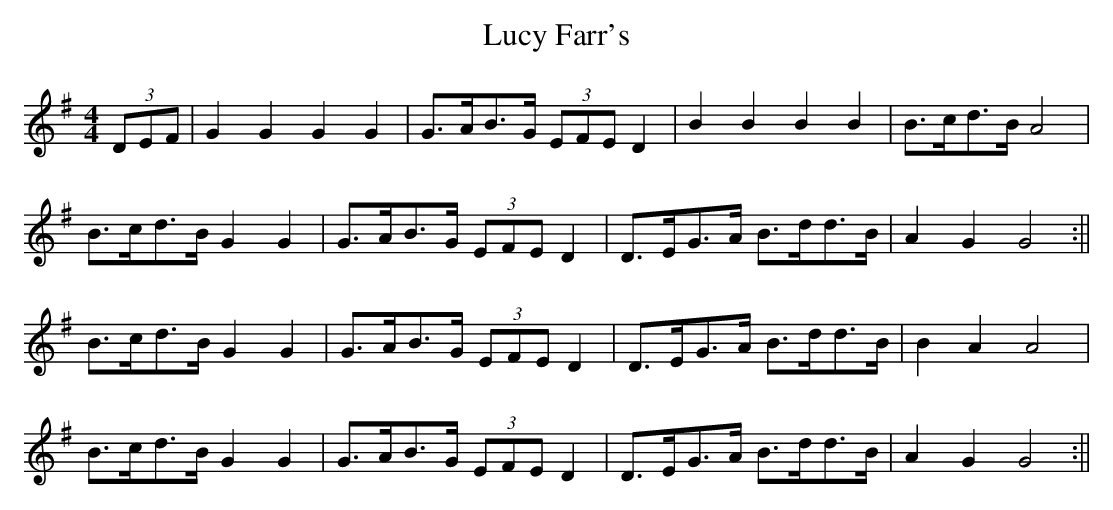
X:1
T:Lucy Farr's
M:4/4
L:1/8
K:G
(3DEF|G2 G2 G2 G2|G>AB>G (3EFE D2|B2 B2 B2 B2|B>cd>B A4|
B>cd>B G2 G2|G>AB>G (3EFE D2|D>EG>A B>dd>B|A2 G2 G4:||
B>cd>B G2 G2|G>AB>G (3EFE D2|D>EG>A B>dd>B|B2 A2 A4|
B>cd>B G2 G2|G>AB>G (3EFE D2|D>EG>A B>dd>B|A2 G2 G4:||
